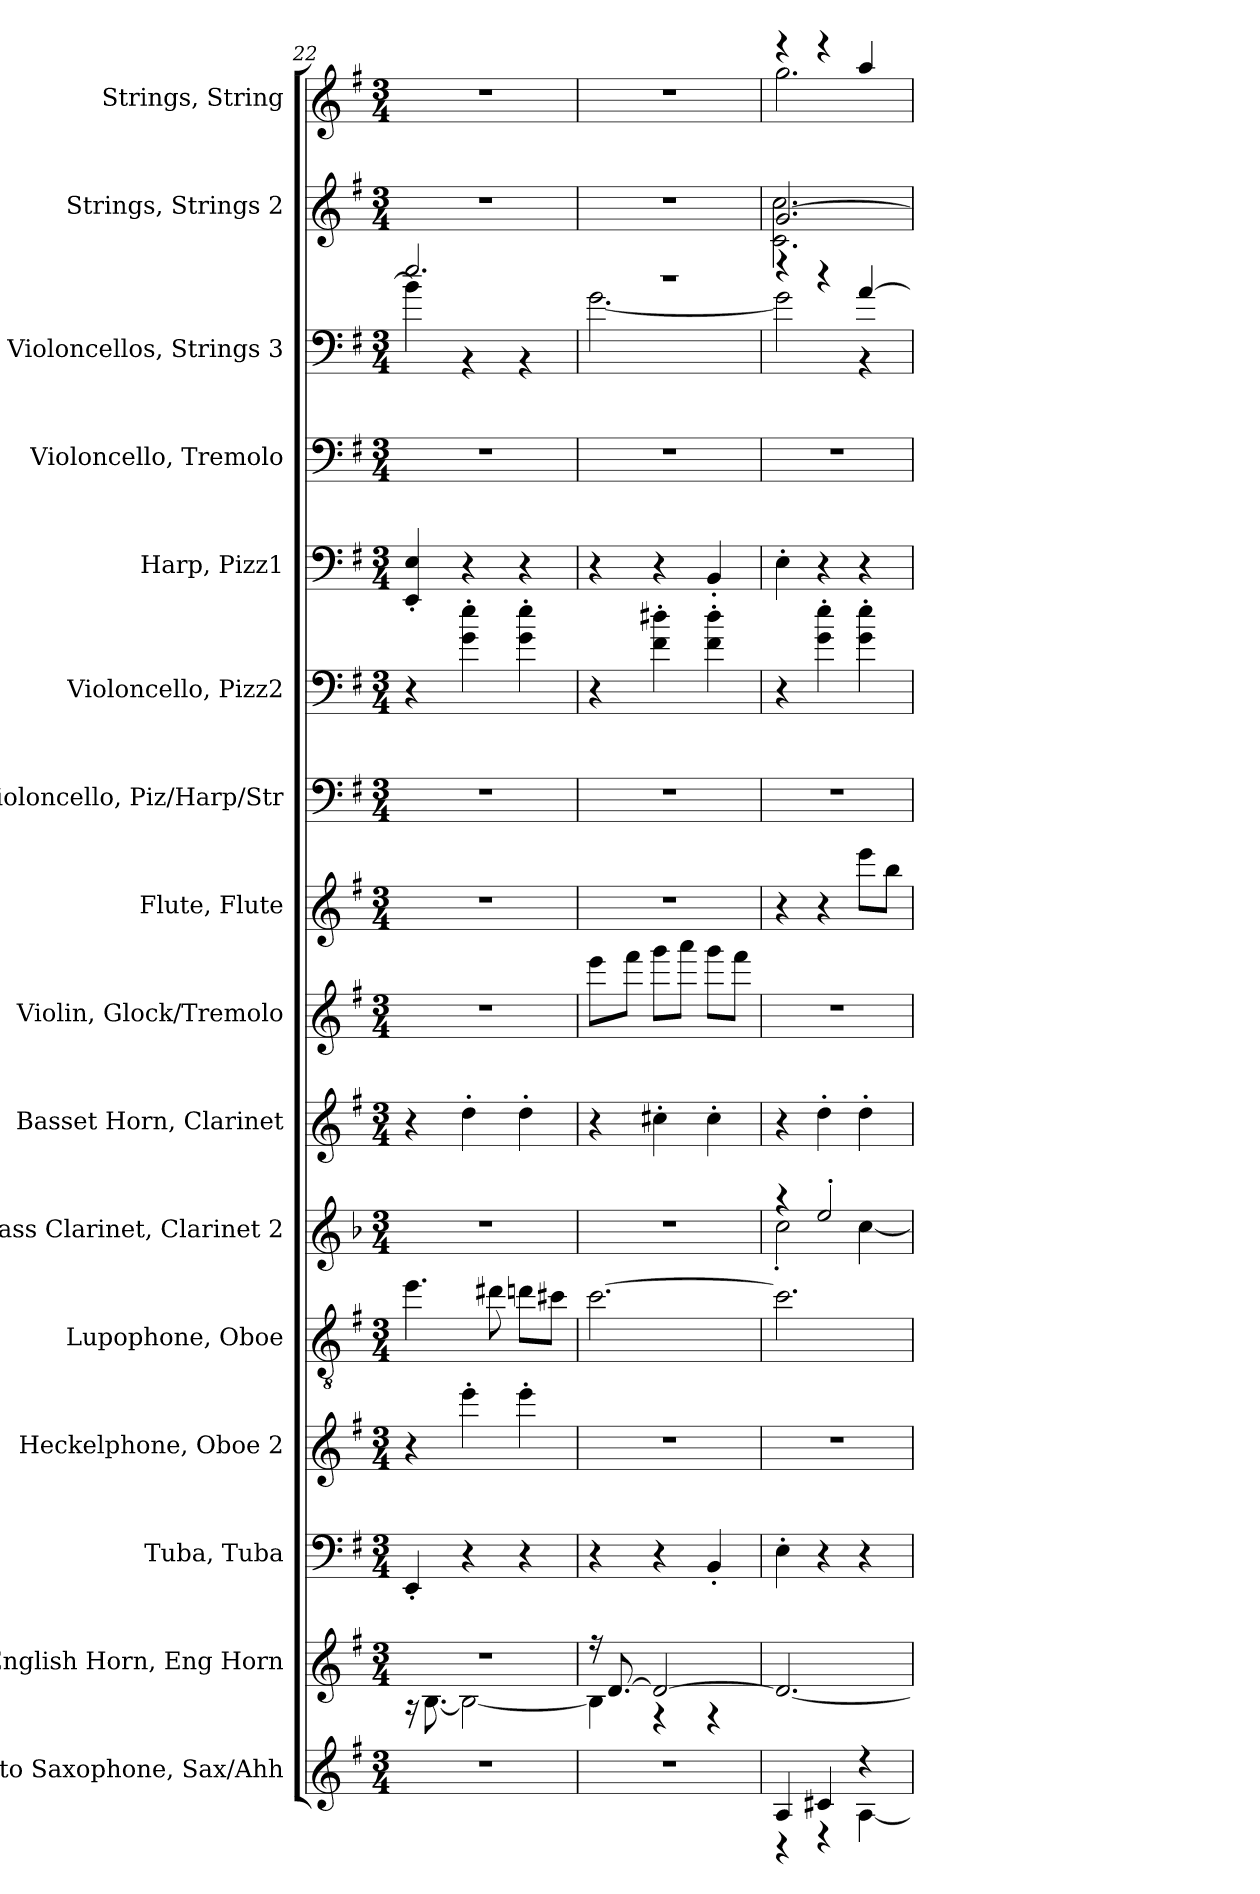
**kern	**kern	**kern	**kern	**kern	**kern	**kern	**kern	**kern	**kern	**kern	**kern	**kern	**kern	**kern	**kern
*part16	*part15	*part14	*part13	*part12	*part11	*part10	*part9	*part8	*part7	*part6	*part5	*part4	*part3	*part2	*part1
*staff16	*staff15	*staff14	*staff13	*staff12	*staff11	*staff10	*staff9	*staff8	*staff7	*staff6	*staff5	*staff4	*staff3	*staff2	*staff1
*I"Alto Saxophone, Sax/Ahh	*I"English Horn, Eng Horn	*I"Tuba, Tuba	*I"Heckelphone, Oboe 2	*I"Lupophone, Oboe	*I"Bass Clarinet, Clarinet 2	*I"Basset Horn, Clarinet	*I"Violin, Glock/Tremolo	*I"Flute, Flute	*I"Violoncello, Piz/Harp/Str	*I"Violoncello, Pizz2	*I"Harp, Pizz1	*I"Violoncello, Tremolo	*I"Violoncellos, Strings 3	*I"Strings, Strings 2	*I"Strings, String
*I'A. Sax.	*I'E. Hn.	*I'Tba.	*I'Hph.	*I'Lph.	*I'B. Cl.	*I'Ba. Hn.	*I'Vln.	*I'Fl.	*I'Vc.	*I'Vc.	*I'Hrp.	*I'Vc.	*I'Vcs.	*I'St.	*I'St.
*clefG2	*clefG2	*clefF4	*clefG2	*clefGv2	*clefG2	*clefG2	*clefG2	*clefG2	*clefF4	*clefF4	*clefF4	*clefF4	*clefF4	*clefG2	*clefG2
*ITrd5c9	*ITrd4c7	*	*ITrd7c12	*ITrd7c12	*ITrd8c14	*ITrd4c7	*	*	*	*	*	*	*	*	*
*k[b-e-]	*k[]	*k[f#]	*k[f#]	*k[f#]	*k[b-]	*k[]	*k[f#]	*k[f#]	*k[f#]	*k[f#]	*k[f#]	*k[f#]	*k[f#]	*k[f#]	*k[f#]
*M3/4	*M3/4	*M3/4	*M3/4	*M3/4	*M3/4	*M3/4	*M3/4	*M3/4	*M3/4	*M3/4	*M3/4	*M3/4	*M3/4	*M3/4	*M3/4
=22	=22	=22	=22	=22	=22	=22	=22	=22	=22	=22	=22	=22	=22	=22	=22
*	*^	*	*	*	*	*	*	*	*	*	*	*	*^	*	*
2.r	2.r	16r	4EE'/	4r	4.e\	2.r	4r	2.r	2.r	2.r	4r	4EE/' 4E/'	2.r	2.ee/	4b\]	2.r	2.r
.	.	[8.E\	.	.	.	.	.	.	.	.	.	.	.	.	.	.	.
.	.	2E\_	4r	4ee'\	.	.	4g'\	.	.	.	4g\' 4ee\'	4r	.	.	4r	.	.
.	.	.	.	.	8d#X\	.	.	.	.	.	.	.	.	.	.	.	.
.	.	.	4r	4ee'\	8dn\L	.	4g'\	.	.	.	4g\' 4ee\'	4r	.	.	4r	.	.
.	.	.	.	.	8c#X\J	.	.	.	.	.	.	.	.	.	.	.	.
=23	=23	=23	=23	=23	=23	=23	=23	=23	=23	=23	=23	=23	=23	=23	=23	=23	=23
2.r	16r	4E\]	4r	2.r	[2.c\	2.r	4r	8eee\L	2.r	2.r	4r	4r	2.r	2.r	[2.g\	2.r	2.r
.	[8.G/	.	.	.	.	.	.	.	.	.	.	.	.	.	.	.	.
.	.	.	.	.	.	.	.	8fff#\J	.	.	.	.	.	.	.	.	.
.	2G/_	4r	4r	.	.	.	4f#X'\	8ggg\L	.	.	4f#\' 4dd#X\'	4r	.	.	.	.	.
.	.	.	.	.	.	.	.	8aaa\J	.	.	.	.	.	.	.	.	.
.	.	4r	4BB'/	.	.	.	4f#'\	8ggg\L	.	.	4f#\' 4dd#\'	4BB'/	.	.	.	.	.
.	.	.	.	.	.	.	.	8fff#\J	.	.	.	.	.	.	.	.	.
*	*v	*v	*	*	*	*	*	*	*	*	*	*	*	*	*	*	*
=24	=24	=24	=24	=24	=24	=24	=24	=24	=24	=24	=24	=24	=24	=24	=24	=24
*^	*	*	*	*	*^	*	*	*	*	*	*	*	*	*	*^	*^
4C/	4r	2.G/_	4E'\	2.r	2.c\]	4r	2c'\	4r	2.r	4r	2.r	4r	4E'\	2.r	4r	2g\]	[2.g/	2.c\ 2.cc\	4r	2.gg\
4En/	4r	.	4r	.	.	2e'/	.	4g'\	.	4r	.	4g\' 4ee\'	4r	.	4r	.	.	.	4r	.
4r	[4C\	.	4r	.	.	.	[4c\	4g'\	.	8eee\L	.	4g\' 4ee\'	4r	.	[4a/	4r	.	.	4aa/	.
.	.	.	.	.	.	.	.	.	.	8bb\J	.	.	.	.	.	.	.	.	.	.
*	*	*	*	*	*	*	*	*	*	*	*	*	*	*	*v	*v	*	*	*v	*v
*v	*v	*	*	*	*	*v	*v	*	*	*	*	*	*	*	*	*v	*v	*
=	=	=	=	=	=	=	=	=	=	=	=	=	=	=	=
*-	*-	*-	*-	*-	*-	*-	*-	*-	*-	*-	*-	*-	*-	*-	*-
